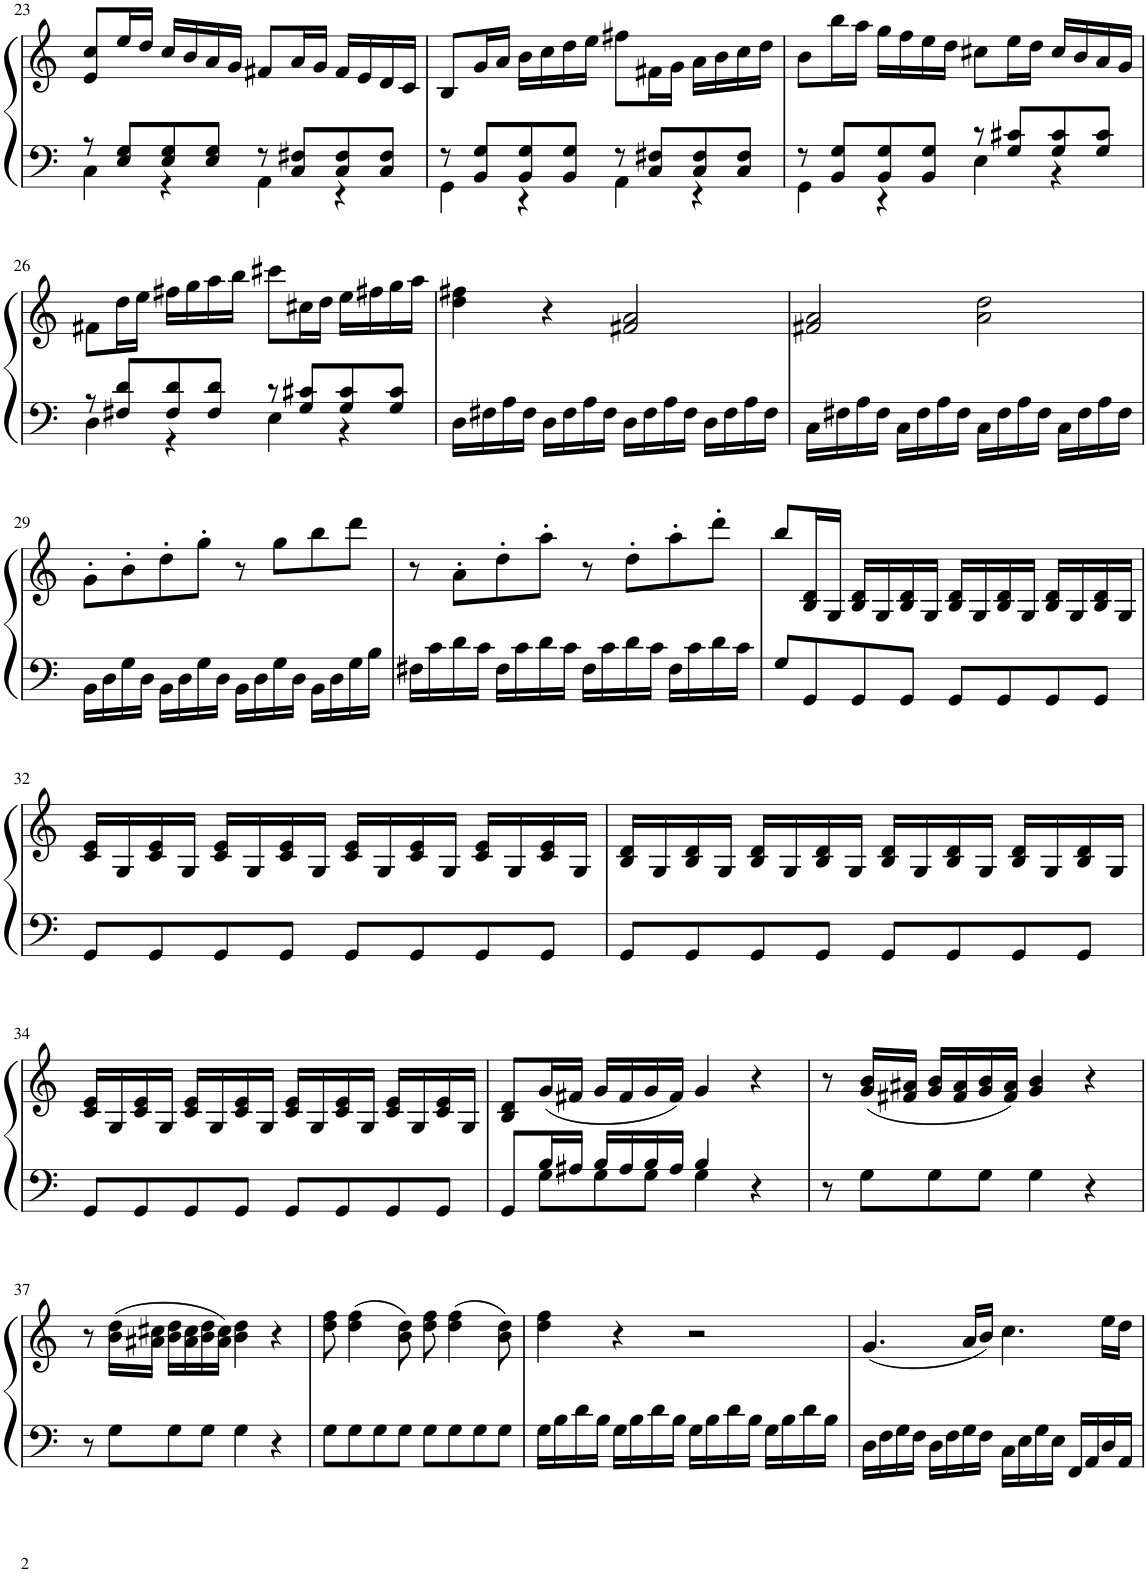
**kern	**kern
*part1	*part1
*staff2	*staff1
*I"Piano	*
*I'Pno.	*
!!LO:PB:g=z
*clefF4	*clefG2
*k[]	*k[]
*M4/4	*M4/4
*met(c)	*met(c)
=23	=23
*^	*
8r	4C\	8e/ 8cc/L
8E/ 8G/L	.	16ee/L
.	.	16dd/JJ
8E/ 8G/	4r	16cc/LL
.	.	16b/
8E/ 8G/J	.	16a/
.	.	16g/JJ
8r	4AA\	8f#X/L
8C/ 8F#X/L	.	16a/L
.	.	16g/JJ
8C/ 8F#/	4r	16f#/LL
.	.	16e/
8C/ 8F#/J	.	16d/
.	.	16c/JJ
=24	=24	=24
8r	4GG\	8B/L
8BB/ 8G/L	.	16g/L
.	.	16a/JJ
8BB/ 8G/	4r	16b\LL
.	.	16cc\
8BB/ 8G/J	.	16dd\
.	.	16ee\JJ
8r	4AA\	8ff#X\L
8C/ 8F#X/L	.	16f#X\L
.	.	16g\JJ
8C/ 8F#/	4r	16a\LL
.	.	16b\
8C/ 8F#/J	.	16cc\
.	.	16dd\JJ
=25	=25	=25
8r	4GG\	8b\L
8BB/ 8G/L	.	16bb\L
.	.	16aa\JJ
8BB/ 8G/	4r	16gg\LL
.	.	16ff\
8BB/ 8G/J	.	16ee\
.	.	16dd\JJ
8r	4E\	8cc#X\L
8G/ 8c#X/L	.	16ee\L
.	.	16dd\JJ
8G/ 8c#/	4r	16cc#/LL
.	.	16b/
8G/ 8c#/J	.	16a/
.	.	16g/JJ
!!LO:LB:g=z
=26	=26	=26
8r	4D\	8f#X\L
8F#X/ 8d/L	.	16dd\L
.	.	16ee\JJ
8F#/ 8d/	4r	16ff#X\LL
.	.	16gg\
8F#/ 8d/J	.	16aa\
.	.	16bb\JJ
8r	4E\	8ccc#X\L
8G/ 8c#X/L	.	16cc#X\L
.	.	16dd\JJ
8G/ 8c#/	4r	16ee\LL
.	.	16ff#X\
8G/ 8c#/J	.	16gg\
.	.	16aa\JJ
*v	*v	*
=27	=27
16D\LL	4dd\ 4ff#X\
16F#X\	.
16A\	.
16F#\JJ	.
16D\LL	4r
16F#\	.
16A\	.
16F#\JJ	.
16D\LL	2f#X/ 2a/
16F#\	.
16A\	.
16F#\JJ	.
16D\LL	.
16F#\	.
16A\	.
16F#\JJ	.
=28	=28
16C\LL	2f#X/ 2a/
16F#X\	.
16A\	.
16F#\JJ	.
16C\LL	.
16F#\	.
16A\	.
16F#\JJ	.
16C\LL	2a\ 2dd\
16F#\	.
16A\	.
16F#\JJ	.
16C\LL	.
16F#\	.
16A\	.
16F#\JJ	.
!!LO:LB:g=z
=29	=29
16BB\LL	8g'\L
16D\	.
16G\	8b'\
16D\JJ	.
16BB\LL	8dd'\
16D\	.
16G\	8gg'\J
16D\JJ	.
16BB\LL	8r
16D\	.
16G\	8gg\L
16D\JJ	.
16BB\LL	8bb\
16D\	.
16G\	8ddd\J
16B\JJ	.
=30	=30
16F#X\LL	8r
16c\	.
16d\	8a'\L
16c\JJ	.
16F#\LL	8dd'\
16c\	.
16d\	8aa'\J
16c\JJ	.
16F#\LL	8r
16c\	.
16d\	8dd'\L
16c\JJ	.
16F#\LL	8aa'\
16c\	.
16d\	8ddd'\J
16c\JJ	.
=31	=31
8G/L	8bb/L
8GG/	16B/ 16d/L
.	16G/JJ
8GG/	16B/ 16d/LL
.	16G/
8GG/J	16B/ 16d/
.	16G/JJ
8GG/L	16B/ 16d/LL
.	16G/
8GG/	16B/ 16d/
.	16G/JJ
8GG/	16B/ 16d/LL
.	16G/
8GG/J	16B/ 16d/
.	16G/JJ
!!LO:LB:g=z
=32	=32
8GG/L	16c/ 16e/LL
.	16G/
8GG/	16c/ 16e/
.	16G/JJ
8GG/	16c/ 16e/LL
.	16G/
8GG/J	16c/ 16e/
.	16G/JJ
8GG/L	16c/ 16e/LL
.	16G/
8GG/	16c/ 16e/
.	16G/JJ
8GG/	16c/ 16e/LL
.	16G/
8GG/J	16c/ 16e/
.	16G/JJ
=33	=33
8GG/L	16B/ 16d/LL
.	16G/
8GG/	16B/ 16d/
.	16G/JJ
8GG/	16B/ 16d/LL
.	16G/
8GG/J	16B/ 16d/
.	16G/JJ
8GG/L	16B/ 16d/LL
.	16G/
8GG/	16B/ 16d/
.	16G/JJ
8GG/	16B/ 16d/LL
.	16G/
8GG/J	16B/ 16d/
.	16G/JJ
!!LO:LB:g=z
=34	=34
8GG/L	16c/ 16e/LL
.	16G/
8GG/	16c/ 16e/
.	16G/JJ
8GG/	16c/ 16e/LL
.	16G/
8GG/J	16c/ 16e/
.	16G/JJ
8GG/L	16c/ 16e/LL
.	16G/
8GG/	16c/ 16e/
.	16G/JJ
8GG/	16c/ 16e/LL
.	16G/
8GG/J	16c/ 16e/
.	16G/JJ
=35	=35
*^	*
8GG/L	8ryy	8B/ 8d/L
16B/L	8G\L	(16g/L
16A#X/JJ	.	16f#X/JJ
16B/LL	8G\	16g/LL
16A#/	.	16f#/
16B/	8G\J	16g/
16A#/JJ	.	16f#/JJ)
4B/	4G\	4g/
4r	4ryy	4r
*v	*v	*
=36	=36
8r	8r
8G\L	(16g/ 16b/LL
.	16f#X/ 16a#X/JJ
8G\	16g/ 16b/LL
.	16f#/ 16a#/
8G\J	16g/ 16b/
.	16f#/ 16a#/JJ)
4G\	4g/ 4b/
4r	4r
!!LO:LB:g=z
=37	=37
8r	8r
8G\L	(16b\ 16dd\LL
.	16a#X\ 16cc#X\JJ
8G\	16b\ 16dd\LL
.	16a#\ 16cc#\
8G\J	16b\ 16dd\
.	16a#\ 16cc#\JJ)
4G\	4b\ 4dd\
4r	4r
=38	=38
8G\L	8dd\ 8ff\
8G\	(4dd\ 4ff\
8G\	.
8G\J	8b\ 8dd\)
8G\L	8dd\ 8ff\
8G\	(4dd\ 4ff\
8G\	.
8G\J	8b\ 8dd\)
=39	=39
16G\LL	4dd\ 4ff\
16B\	.
16d\	.
16B\JJ	.
16G\LL	4r
16B\	.
16d\	.
16B\JJ	.
16G\LL	2r
16B\	.
16d\	.
16B\JJ	.
16G\LL	.
16B\	.
16d\	.
16B\JJ	.
=40	=40
16D\LL	(4.g/
16F\	.
16G\	.
16F\JJ	.
16D\LL	.
16F\	.
16G\	16a/LL
16F\JJ	16b/JJ)
16C\LL	4.cc\
16E\	.
16G\	.
16E\JJ	.
16FF/LL	.
16AA/	.
16D/	16ee\LL
16AA/JJ	16dd\JJ
=	=
*-	*-
